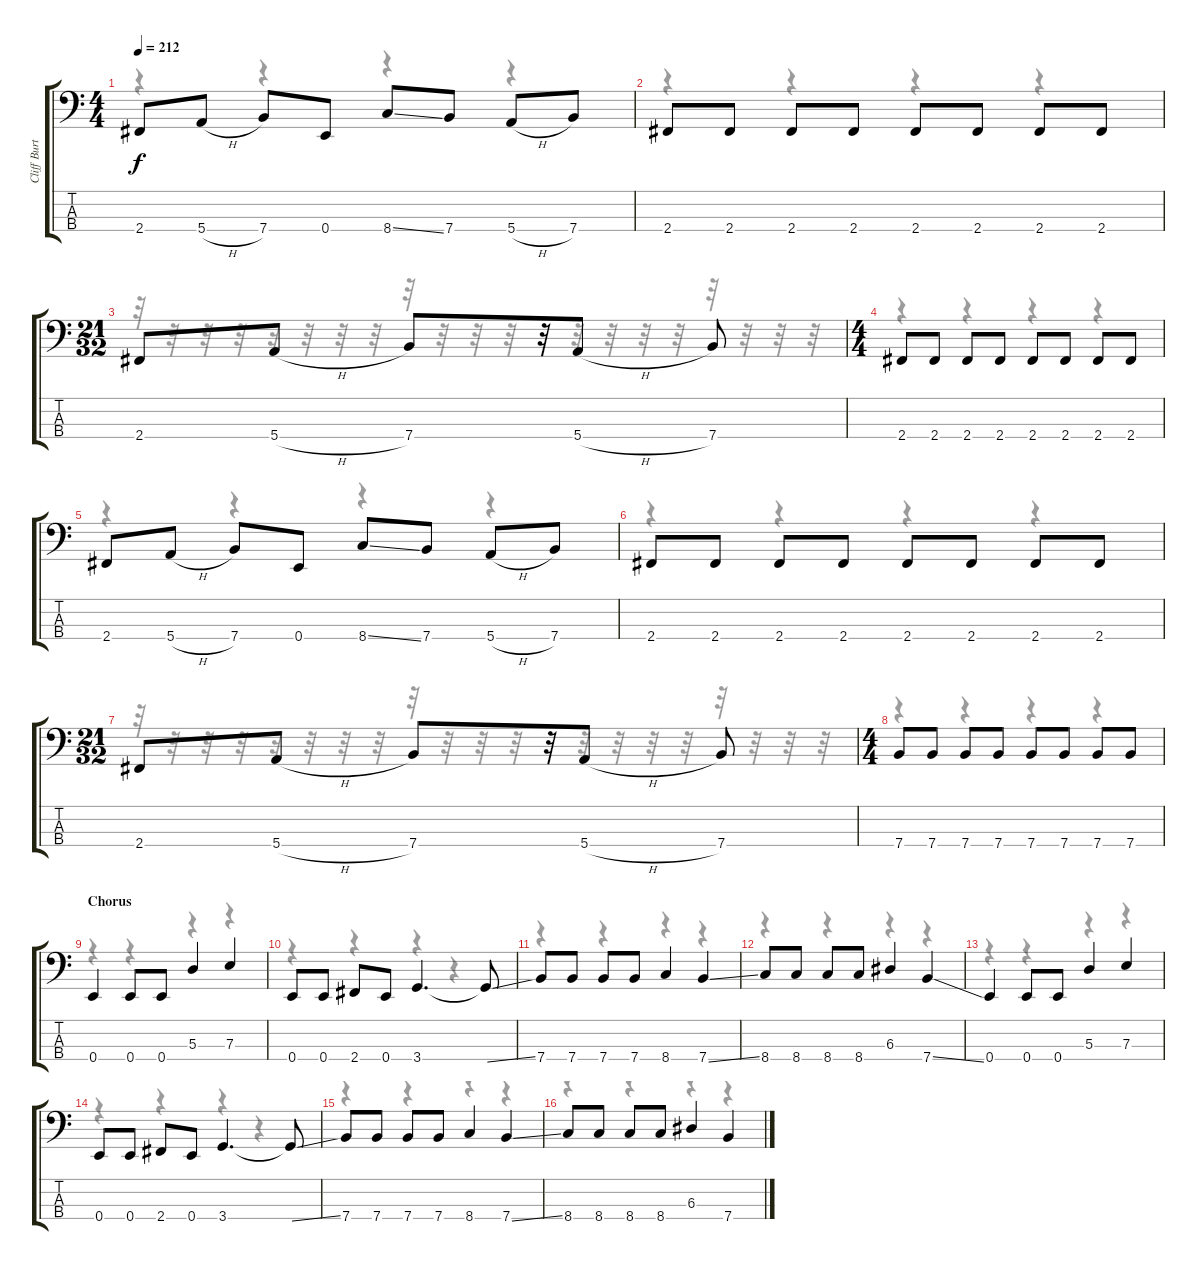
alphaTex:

\track ("Cliff Burton" "Cliff Burt") {instrument electricbassfinger}
\staff {score tabs}
\tuning (G2 D2 A1 E1) {hide}
\voice
\ts (4 4)
\tempo 212
\clef f4
\ks c
2.4.8{dy f} 5.4{h}.8 7.4.8 0.4.8 8.4{ss}.8 7.4.8 5.4{h}.8 7.4.8 |
2.4.8 2.4.8 2.4.8 2.4.8 2.4.8 2.4.8 2.4.8 2.4.8 |
\ts (21 32)
2.4.8 5.4{h}.8 7.4.8 r.32 5.4{h}.8 7.4.8 |
\ts (4 4)
2.4.8 2.4.8 2.4.8 2.4.8 2.4.8 2.4.8 2.4.8 2.4.8 |
2.4.8 5.4{h}.8 7.4.8 0.4.8 8.4{ss}.8 7.4.8 5.4{h}.8 7.4.8 |
2.4.8 2.4.8 2.4.8 2.4.8 2.4.8 2.4.8 2.4.8 2.4.8 |
\ts (21 32)
2.4.8 5.4{h}.8 7.4.8 r.32 5.4{h}.8 7.4.8 |
\ts (4 4)
7.4.8 7.4.8 7.4.8 7.4.8 7.4.8 7.4.8 7.4.8 7.4.8 |
\section ("" "Chorus")
0.4.4 0.4.8 0.4.8 5.3.4 7.3.4 |
0.4.8 0.4.8 2.4.8 0.4.8 3.4.4{d} 3.4{ss t}.8 |
7.4.8 7.4.8 7.4.8 7.4.8 8.4.4 7.4{ss}.4 |
8.4.8 8.4.8 8.4.8 8.4.8 6.3.4 7.4{ss}.4 |
0.4.4 0.4.8 0.4.8 5.3.4 7.3.4 |
0.4.8 0.4.8 2.4.8 0.4.8 3.4.4{d} 3.4{ss t}.8 |
7.4.8 7.4.8 7.4.8 7.4.8 8.4.4 7.4{ss}.4 |
8.4.8 8.4.8 8.4.8 8.4.8 6.3.4 7.4{ss}.4
\voice
\clef f4
\ottava regular
\simile none
\ks c
r.4{dy f} r.4 r.4 r.4 |
r.4 r.4 r.4 r.4 |
r.32 r.32 r.32 r.32 r.32 r.32 r.32 r.32 r.32 r.32 r.32 r.32 r.32 r.32 r.32 r.32 r.32 r.32 r.32 r.32 r.32 |
r.4 r.4 r.4 r.4 |
r.4 r.4 r.4 r.4 |
r.4 r.4 r.4 r.4 |
r.32 r.32 r.32 r.32 r.32 r.32 r.32 r.32 r.32 r.32 r.32 r.32 r.32 r.32 r.32 r.32 r.32 r.32 r.32 r.32 r.32 |
r.4 r.4 r.4 r.4 |
r.4 r.4 r.4 r.4 |
r.4 r.4 r.4 r.4 |
r.4 r.4 r.4 r.4 |
r.4 r.4 r.4 r.4 |
r.4 r.4 r.4 r.4 |
r.4 r.4 r.4 r.4 |
r.4 r.4 r.4 r.4 |
r.4 r.4 r.4 r.4
